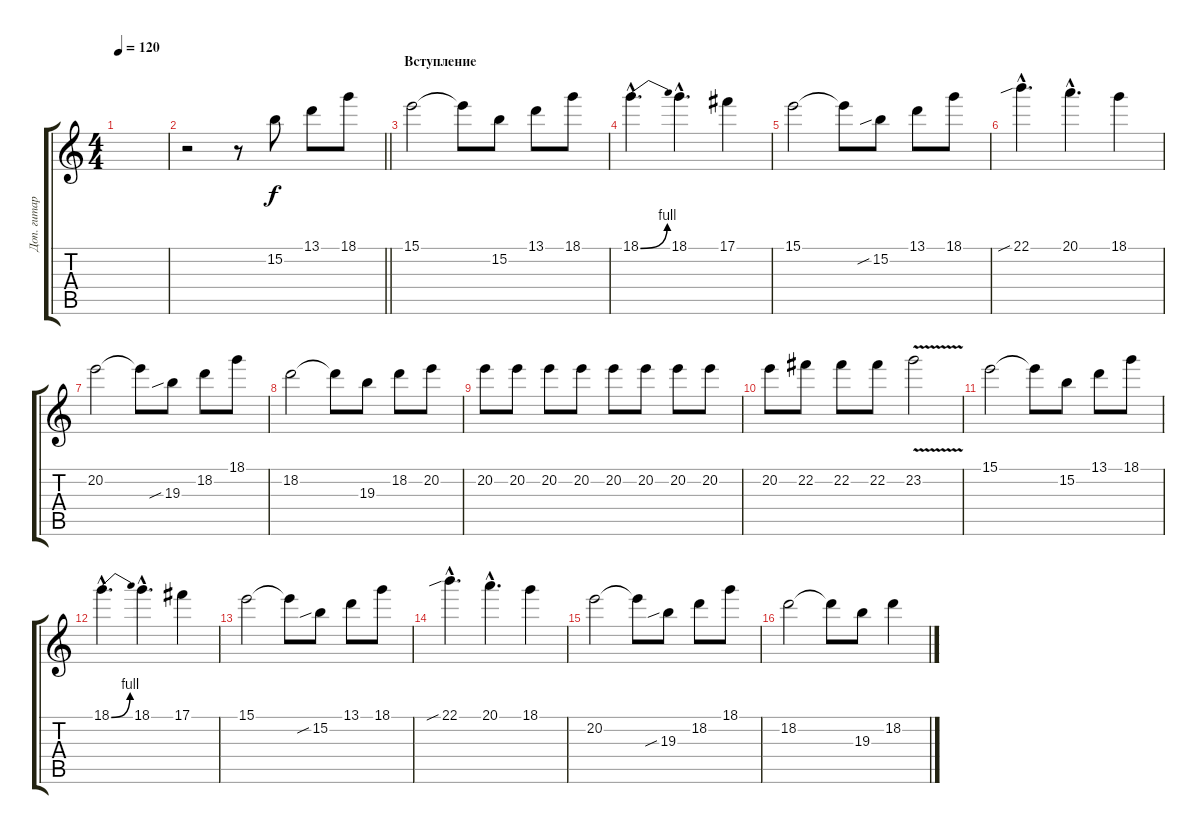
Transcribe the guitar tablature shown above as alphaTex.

\track ("Доп. гитара" "Доп. гитар") {instrument distortionguitar}
\staff {score tabs}
\tuning (Db4 Ab3 E3 B2 Gb2 B1) {hide}
\ts (4 4)
\tempo 120
\clef g2
\ks c
|
\barLineRight lightlight
r.2 r.8 15.2.8 13.1.8 18.1.8 |
\section ("" "Вступление")
15.1.2 15.1{t}.8 15.2.8 13.1.8 18.1.8 |
18.1{be (bend 0 0 60 4) hac}.4{d} 18.1{hac}.4{d} 17.1.4 |
15.1.2 15.1{t}.8 15.2{sib}.8 13.1.8 18.1.8 |
22.1{sib hac}.4{d} 20.1{hac}.4{d} 18.1.4 |
20.2.2 20.2{t}.8 19.3{sib}.8 18.2.8 18.1.8 |
18.2.2 18.2{t}.8 19.3.8 18.2.8 20.2.8 |
20.2.8 20.2.8 20.2.8 20.2.8 20.2.8 20.2.8 20.2.8 20.2.8 |
20.2.8 22.2.8 22.2.8 22.2.8 23.2{v}.2 |
15.1.2 15.1{t}.8 15.2.8 13.1.8 18.1.8 |
18.1{be (bend 0 0 60 4) hac}.4{d} 18.1{hac}.4{d} 17.1.4 |
15.1.2 15.1{t}.8 15.2{sib}.8 13.1.8 18.1.8 |
22.1{sib hac}.4{d} 20.1{hac}.4{d} 18.1.4 |
20.2.2 20.2{t}.8 19.3{sib}.8 18.2.8 18.1.8 |
18.2.2 18.2{t}.8 19.3.8 18.2.4
